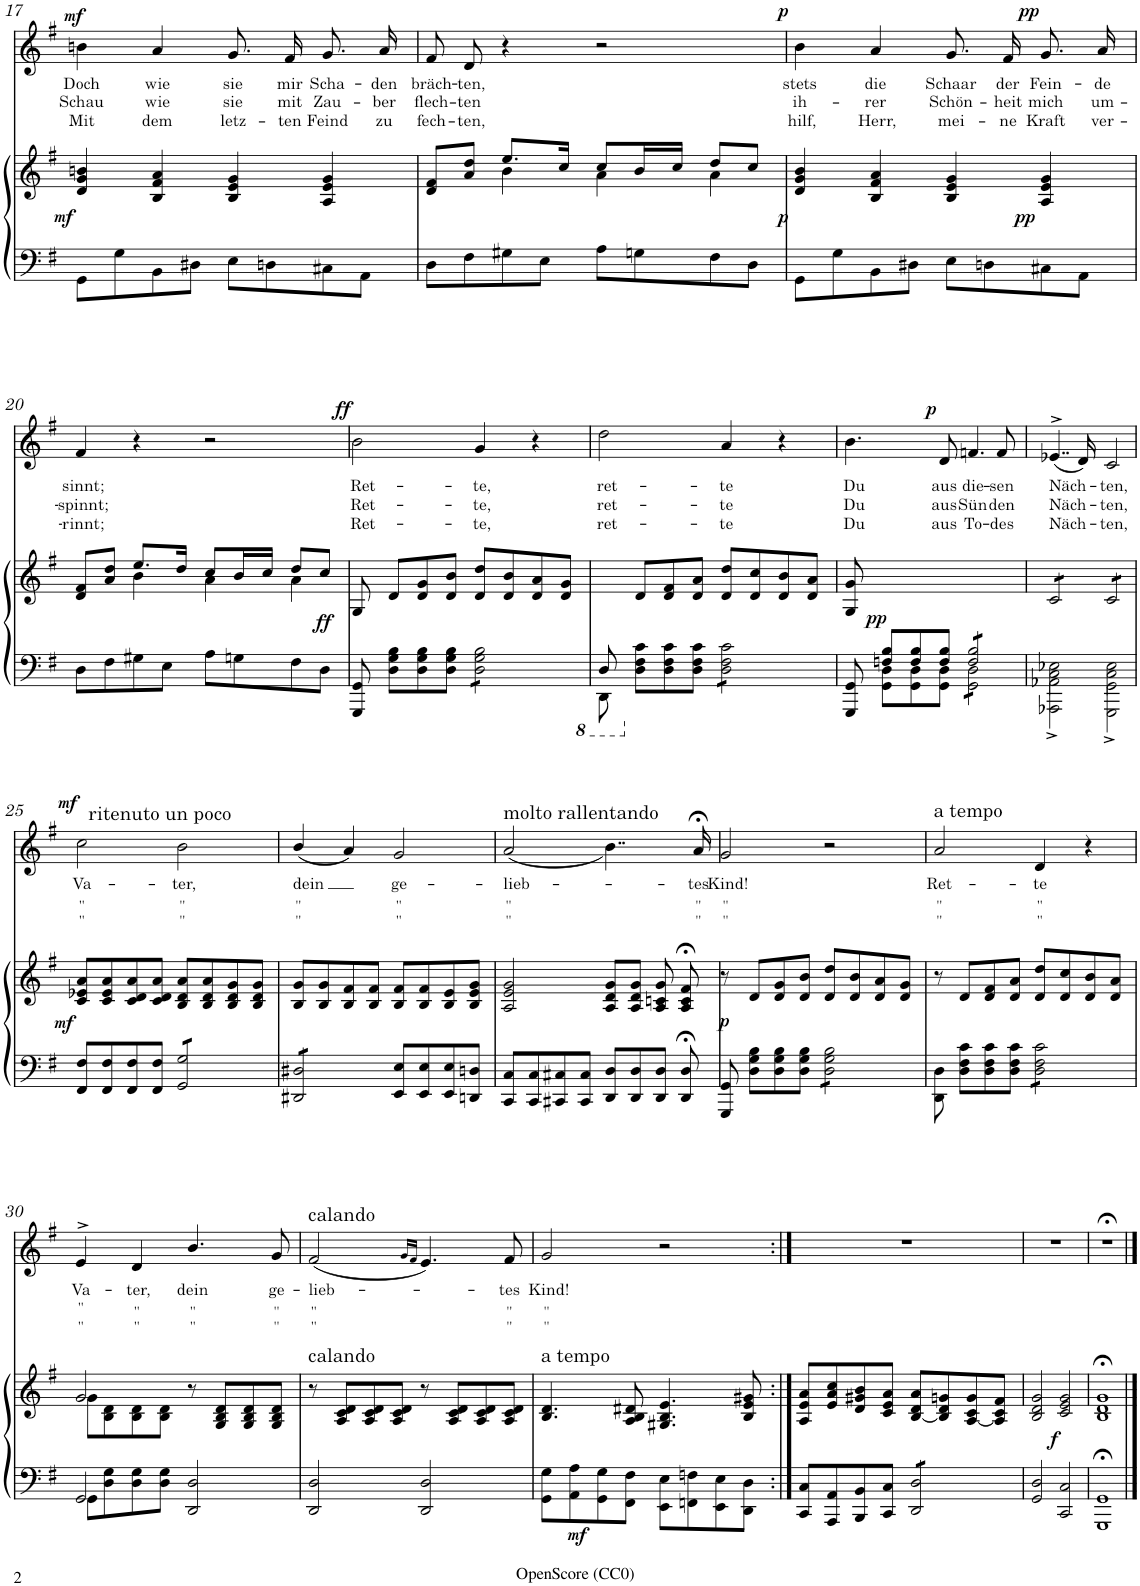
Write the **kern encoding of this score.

**kern	**kern	**dynam	**kern	**text	**text	**text	**dynam
*part2	*part2	*part2	*part1	*part1	*part1	*part1	*part1
*staff3	*staff2	*staff2/3	*staff1	*staff1	*staff1	*staff1	*staff1
*I"Pianoforte	*	*	*I"Gesang Voice	*	*	*	*
*I'Pno	*	*	*	*	*	*	*
!!LO:PB:g=z
*clefF4	*clefG2	*	*clefG2	*	*	*	*
*k[f#]	*k[f#]	*	*k[f#]	*	*	*	*
*M4/4	*M4/4	*	*M4/4	*	*	*	*
=17	=17	=17	=17	=17	=17	=17	=17
!	!	!LO:DY:b	!	!LO:LY:b	!LO:LY:b	!LO:LY:b	!LO:DY:a
8GG\L	4d/ 4g/ 4bn/	mf	4bn\	Doch	Schau	Mit	mf
8G\	.	.	.	.	.	.	.
!	!	!	!	!LO:LY:b	!LO:LY:b	!LO:LY:b	!
8BB\	4B/ 4f#/ 4a/	.	4a/	wie	wie	dem	.
8D#X\J	.	.	.	.	.	.	.
!	!	!	!	!LO:LY:b	!LO:LY:b	!LO:LY:b	!
8E\L	4B/ 4e/ 4g/	.	8.g/	sie	sie	letz-	.
8Dn\	.	.	.	.	.	.	.
!	!	!	!	!LO:LY:b	!LO:LY:b	!LO:LY:b	!
.	.	.	16f#/	mir	mit	-ten	.
!	!	!	!	!LO:LY:b	!LO:LY:b	!LO:LY:b	!
8C#X\	4A/ 4e/ 4g/	.	8.g/	Scha-	Zau-	Feind	.
8AA\J	.	.	.	.	.	.	.
!	!	!	!	!LO:LY:b	!LO:LY:b	!LO:LY:b	!
.	.	.	16a/	-den	-ber	zu	.
=18	=18	=18	=18	=18	=18	=18	=18
*	*^	*	*	*	*	*	*
!	!	!	!	!	!LO:LY:b	!LO:LY:b	!LO:LY:b	!
8D\L	8d/ 8f#/L	4ryy	.	8f#/	bräch-	flech-	fech-	.
!	!	!	!	!	!LO:LY:b	!LO:LY:b	!LO:LY:b	!
8F#\	8a/ 8dd/J	.	.	8d/	-ten,	-ten	-ten,	.
8G#X\	8.ee/L	4b\	.	4r	.	.	.	.
8E\J	.	.	.	.	.	.	.	.
.	16cc/Jk	.	.	.	.	.	.	.
8A\L	8cc/L	4a\	.	2r	.	.	.	.
8Gn\	16b/L	.	.	.	.	.	.	.
.	16cc/JJ	.	.	.	.	.	.	.
8F#\	8dd/L	4a\	.	.	.	.	.	.
8D\J	8cc/J	.	.	.	.	.	.	.
*	*v	*v	*	*	*	*	*	*
=19	=19	=19	=19	=19	=19	=19	=19
!	!	!LO:DY:b	!	!LO:LY:b	!LO:LY:b	!LO:LY:b	!LO:DY:a
8GG\L	4d/ 4g/ 4b/	p	4b\	stets	ih-	hilf,	p
8G\	.	.	.	.	.	.	.
!	!	!	!	!LO:LY:b	!LO:LY:b	!LO:LY:b	!
8BB\	4B/ 4f#/ 4a/	.	4a/	die	-rer	Herr,	.
8D#X\J	.	.	.	.	.	.	.
!	!	!	!	!LO:LY:b	!LO:LY:b	!LO:LY:b	!
8E\L	4B/ 4e/ 4g/	.	8.g/	Schaar	Schön-	mei-	.
8Dn\	.	.	.	.	.	.	.
!	!	!	!	!LO:LY:b	!LO:LY:b	!LO:LY:b	!
.	.	.	16f#/	der	-heit	-ne	.
!	!	!LO:DY:b	!	!LO:LY:b	!LO:LY:b	!LO:LY:b	!LO:DY:a
8C#X\	4A/ 4e/ 4g/	pp	8.g/	Fein-	mich	Kraft	pp
8AA\J	.	.	.	.	.	.	.
!	!	!	!	!LO:LY:b	!LO:LY:b	!LO:LY:b	!
.	.	.	16a/	-de	um-	ver-	.
!!LO:LB:g=z
=20	=20	=20	=20	=20	=20	=20	=20
*	*^	*	*	*	*	*	*
!	!	!	!	!	!LO:LY:b	!LO:LY:b	!LO:LY:b	!
8D\L	8d/ 8f#/L	4ryy	.	4f#/	sinnt;	-spinnt;	-rinnt;	.
8F#\	8a/ 8dd/J	.	.	.	.	.	.	.
8G#X\	8.ee/L	4b\	.	4r	.	.	.	.
8E\J	.	.	.	.	.	.	.	.
.	16dd/Jk	.	.	.	.	.	.	.
8A\L	8cc/L	4a\	.	2r	.	.	.	.
8Gn\	16b/L	.	.	.	.	.	.	.
.	16cc/JJ	.	.	.	.	.	.	.
8F#\	8dd/L	4a\	.	.	.	.	.	.
8D\J	8cc/J	.	.	.	.	.	.	.
*	*v	*v	*	*	*	*	*	*
=21	=21	=21	=21	=21	=21	=21	=21
!	!	!LO:DY:b	!	!LO:LY:b	!LO:LY:b	!LO:LY:b	!LO:DY:a
8GGG/ 8GG/	8G/	ff	2b\	Ret-	Ret-	Ret-	ff
8D\ 8G\ 8B\L	8d/L	.	.	.	.	.	.
8D\ 8G\ 8B\	8d/ 8g/	.	.	.	.	.	.
8D\ 8G\ 8B\J	8d/ 8b/J	.	.	.	.	.	.
!	!	!	!	!LO:LY:b	!LO:LY:b	!LO:LY:b	!
*tremolo	*	*	*	*	*	*	*
8D\ 8G\ 8B\L	8d/ 8dd/L	.	4g/	-te,	-te,	-te,	.
8D\ 8G\ 8B\	8d/ 8b/	.	.	.	.	.	.
8D\ 8G\ 8B\	8d/ 8a/	.	4r	.	.	.	.
8D\ 8G\ 8B\J	8d/ 8g/J	.	.	.	.	.	.
*Xtremolo	*	*	*	*	*	*	*
=22	=22	=22	=22	=22	=22	=22	=22
*^	*	*	*	*	*	*	*
*8ba	*	*	*	*	*	*	*	*
!	!	!	!	!	!LO:LY:b	!LO:LY:b	!LO:LY:b	!
8D/	8DDD\	8ryy	.	2dd\	ret-	ret-	ret-	.
*X8ba	*	*	*	*	*	*	*	*
2..ryy	8D\ 8F#\ 8c\L	8d/L	.	.	.	.	.	.
.	8D\ 8F#\ 8c\	8d/ 8f#/	.	.	.	.	.	.
.	8D\ 8F#\ 8c\J	8d/ 8a/J	.	.	.	.	.	.
!	!	!	!	!	!LO:LY:b	!LO:LY:b	!LO:LY:b	!
*tremolo	*	*	*	*	*	*	*	*
.	8D\ 8F#\ 8c\L	8d/ 8dd/L	.	4a/	-te	-te	-te	.
.	8D\ 8F#\ 8c\	8d/ 8cc/	.	.	.	.	.	.
.	8D\ 8F#\ 8c\	8d/ 8b/	.	4r	.	.	.	.
.	8D\ 8F#\ 8c\J	8d/ 8a/J	.	.	.	.	.	.
*Xtremolo	*	*	*	*	*	*	*	*
=23	=23	=23	=23	=23	=23	=23	=23	=23
!	!	!	!	!	!LO:LY:b	!LO:LY:b	!LO:LY:b	!
8ryy	8GGG/ 8GG/	8G/ 8g/	.	4.b\	Du	Du	Du	.
!	!	!	!LO:DY:b	!	!	!	!	!
8Fn/ 8B/L	8GG\ 8D\L	2..ryy	pp	.	.	.	.	.
8F/ 8B/	8GG\ 8D\	.	.	.	.	.	.	.
!	!	!	!	!	!LO:LY:b	!LO:LY:b	!LO:LY:b	!LO:DY:a
8F/ 8B/J	8GG\ 8D\J	.	.	8d/	aus	aus	aus	p
!	!	!	!	!	!LO:LY:b	!LO:LY:b	!LO:LY:b	!
*tremolo	*	*	*	*	*	*	*	*
8F/ 8B/L	8GG\ 8D\L	.	.	4.fn/	die-	Sün-	To-	.
8F/ 8B/	8GG\ 8D\	.	.	.	.	.	.	.
8F/ 8B/	8GG\ 8D\	.	.	.	.	.	.	.
!	!	!	!	!	!LO:LY:b	!LO:LY:b	!LO:LY:b	!
8F/ 8B/J	8GG\ 8D\J	.	.	8f/	-sen	-den	-des	.
=24	=24	=24	=24	=24	=24	=24	=24	=24
!	!	!	!	!	!LO:LY:b	!LO:LY:b	!LO:LY:b	!
*	*	*tremolo	*	*	*	*	*	*
8C\ 8E-X\L	8AAA-X\^< 8AA-X\^<L	8c/L	.	(4..e-X^>/	Näch-	Näch-	Näch-	.
8C\ 8E-X\	8AAA-X\^< 8AA-X\^<	8c/	.	.	.	.	.	.
8C\ 8E-X\	8AAA-X\^< 8AA-X\^<	8c/	.	.	.	.	.	.
8C\ 8E-X\J	8AAA-X\^< 8AA-X\^<J	8c/J	.	.	.	.	.	.
.	.	.	.	16d/)	.	.	.	.
!	!	!	!	!	!LO:LY:b	!LO:LY:b	!LO:LY:b	!
8C\ 8E-\L	8GGG\^< 8GG\^<L	8c/L	.	2c/	-ten,	-ten,	-ten,	.
8C\ 8E-\	8GGG\^< 8GG\^<	8c/	.	.	.	.	.	.
8C\ 8E-\	8GGG\^< 8GG\^<	8c/	.	.	.	.	.	.
8C\ 8E-\J	8GGG\^< 8GG\^<J	8c/J	.	.	.	.	.	.
*	*	*Xtremolo	*	*	*	*	*	*
*Xtremolo	*	*	*	*	*	*	*	*
!!LO:LB:g=z
=25	=25	=25	=25	=25	=25	=25	=25	=25
!	!	!	!	!LO:TX:a:t=ritenuto un poco	!	!	!	!
!	!	!	!LO:DY:b	!	!LO:LY:b	!LO:LY:b	!LO:LY:b	!LO:DY:a
*v	*v	*	*	*	*	*	*	*
8FF#/ 8F#/L	8c/ 8e-X/ 8a/L	mf	2cc\	Va-	"	"	mf
8FF#/ 8F#/	8c/ 8e-/ 8a/	.	.	.	.	.	.
8FF#/ 8F#/	8c/ 8d/ 8a/	.	.	.	.	.	.
8FF#/ 8F#/J	8c/ 8d/ 8a/J	.	.	.	.	.	.
!	!	!	!	!LO:LY:b	!LO:LY:b	!LO:LY:b	!
*tremolo	*	*	*	*	*	*	*
8GG/ 8G/L	8B/ 8d/ 8a/L	.	2b\	-ter,	"	"	.
8GG/ 8G/	8B/ 8d/ 8a/	.	.	.	.	.	.
8GG/ 8G/	8B/ 8d/ 8g/	.	.	.	.	.	.
8GG/ 8G/J	8B/ 8d/ 8g/J	.	.	.	.	.	.
=26	=26	=26	=26	=26	=26	=26	=26
!	!	!	!	!LO:LY:b	!LO:LY:b	!LO:LY:b	!
8DD#X/ 8D#X/L	8B/ 8g/L	.	(4b/	dein	"	"	.
8DD#X/ 8D#X/	8B/ 8g/	.	.	.	.	.	.
8DD#X/ 8D#X/	8B/ 8f#/	.	4a/)	.	.	.	.
8DD#X/ 8D#X/J	8B/ 8f#/J	.	.	.	.	.	.
*Xtremolo	*	*	*	*	*	*	*
!	!	!	!	!LO:LY:b	!LO:LY:b	!LO:LY:b	!
8EE/ 8E/L	8B/ 8f#/L	.	2g/	ge-	"	"	.
8EE/ 8E/	8B/ 8f#/	.	.	.	.	.	.
8EE/ 8E/	8B/ 8e/	.	.	.	.	.	.
8DDn/ 8Dn/J	8B/ 8e/ 8g/J	.	.	.	.	.	.
=27	=27	=27	=27	=27	=27	=27	=27
!	!	!	!LO:TX:a:t=molto rallentando	!	!	!	!
!	!	!	!	!LO:LY:b	!LO:LY:b	!LO:LY:b	!
8CC/ 8C/L	2A/ 2e/ 2g/	.	(<2a/	-lieb-	"	"	.
8CC/ 8C/	.	.	.	.	.	.	.
8CC#X/ 8C#X/	.	.	.	.	.	.	.
8CC#/ 8C#/J	.	.	.	.	.	.	.
8DD/ 8D/L	8A/ 8d/ 8g/L	.	4..b\)	.	.	.	.
8DD/ 8D/	8A/ 8d/ 8g/J	.	.	.	.	.	.
8DD/ 8D/J	8A/;< 8cn/;< 8g/;<	.	.	.	.	.	.
8DD/;< 8D/;<	8A/;< 8c/;< 8f#/;<	.	.	.	.	.	.
!	!	!	!	!LO:LY:b	!LO:LY:b	!LO:LY:b	!
.	.	.	16a;</	-tes	"	"	.
=28	=28	=28	=28	=28	=28	=28	=28
!	!	!LO:DY:b	!	!LO:LY:b	!LO:LY:b	!LO:LY:b	!
8GGG/ 8GG/	8r	p	2g/	Kind!	"	"	.
8D\ 8G\ 8B\L	8d/L	.	.	.	.	.	.
8D\ 8G\ 8B\	8d/ 8g/	.	.	.	.	.	.
8D\ 8G\ 8B\J	8d/ 8b/J	.	.	.	.	.	.
*tremolo	*	*	*	*	*	*	*
8D\ 8G\ 8B\L	8d/ 8dd/L	.	2r	.	.	.	.
8D\ 8G\ 8B\	8d/ 8b/	.	.	.	.	.	.
8D\ 8G\ 8B\	8d/ 8a/	.	.	.	.	.	.
8D\ 8G\ 8B\J	8d/ 8g/J	.	.	.	.	.	.
*Xtremolo	*	*	*	*	*	*	*
=29	=29	=29	=29	=29	=29	=29	=29
!	!	!	!LO:TX:a:t=a tempo	!	!	!	!
!	!	!	!	!LO:LY:b	!LO:LY:b	!LO:LY:b	!
8DD\ 8D\	8r	.	2a/	Ret-	"	"	.
8D\ 8F#\ 8c\L	8d/L	.	.	.	.	.	.
8D\ 8F#\ 8c\	8d/ 8f#/	.	.	.	.	.	.
8D\ 8F#\ 8c\J	8d/ 8a/J	.	.	.	.	.	.
!	!	!	!	!LO:LY:b	!LO:LY:b	!LO:LY:b	!
*tremolo	*	*	*	*	*	*	*
8D\ 8F#\ 8c\L	8d/ 8dd/L	.	4d/	-te	"	"	.
8D\ 8F#\ 8c\	8d/ 8cc/	.	.	.	.	.	.
8D\ 8F#\ 8c\	8d/ 8b/	.	4r	.	.	.	.
8D\ 8F#\ 8c\J	8d/ 8a/J	.	.	.	.	.	.
*Xtremolo	*	*	*	*	*	*	*
!!LO:LB:g=z
=30	=30	=30	=30	=30	=30	=30	=30
*^	*^	*	*	*	*	*	*
!	!	!	!	!	!	!LO:LY:b	!LO:LY:b	!LO:LY:b	!
2GG/	8GG\L	2g/	8g\L	.	4e^>/	Va-	"	"	.
.	8D\ 8G\	.	8B\ 8d\	.	.	.	.	.	.
!	!	!	!	!	!	!LO:LY:b	!LO:LY:b	!LO:LY:b	!
.	8D\ 8G\	.	8B\ 8d\	.	4d/	-ter,	"	"	.
.	8D\ 8G\J	.	8B\ 8d\J	.	.	.	.	.	.
!	!	!	!	!	!	!LO:LY:b	!LO:LY:b	!LO:LY:b	!
2DD/ 2D/	2ryy	8r	2ryy	.	4.b/	dein	"	"	.
.	.	8G/ 8B/ 8d/L	.	.	.	.	.	.	.
.	.	8G/ 8B/ 8d/	.	.	.	.	.	.	.
!	!	!	!	!	!	!LO:LY:b	!LO:LY:b	!LO:LY:b	!
.	.	8G/ 8B/ 8d/J	.	.	8g/	ge-	"	"	.
*v	*v	*	*	*	*	*	*	*	*
*	*v	*v	*	*	*	*	*	*
=31	=31	=31	=31	=31	=31	=31	=31
!	!	!	!LO:TX:a:t=calando	!	!	!	!
!	!LO:TX:a:t=calando	!	!	!	!	!	!
!	!	!	!	!LO:LY:b	!LO:LY:b	!LO:LY:b	!
2DD/ 2D/	8r	.	(2f#/	-lieb-	"	"	.
.	8A/ 8c/ 8d/L	.	.	.	.	.	.
.	8A/ 8c/ 8d/	.	.	.	.	.	.
.	8A/ 8c/ 8d/J	.	.	.	.	.	.
.	.	.	16qg/LL	.	.	.	.
.	.	.	16qf#/JJ	.	.	.	.
2DD/ 2D/	8r	.	4.e/)	.	.	.	.
.	8A/ 8c/ 8d/L	.	.	.	.	.	.
.	8A/ 8c/ 8d/	.	.	.	.	.	.
!	!	!	!	!LO:LY:b	!LO:LY:b	!LO:LY:b	!
.	8A/ 8c/ 8d/J	.	8f#/	-tes	"	"	.
=32	=32	=32	=32	=32	=32	=32	=32
!	!LO:TX:a:t=a tempo	!	!	!	!	!	!
!	!	!	!	!LO:LY:b	!LO:LY:b	!LO:LY:b	!
8GG\ 8G\L	4.B/ 4.d/	.	2g/	Kind!	"	"	.
!	!	!LO:DY:b=2	!	!	!	!	!
8AA\ 8A\	.	mf	.	.	.	.	.
8GG\ 8G\	.	.	.	.	.	.	.
8FF#\ 8F#\J	8A/ 8B/ 8d#X/	.	.	.	.	.	.
8EE\ 8E\L	4.G#X/ 4.B/ 4.e/	.	2r	.	.	.	.
8FFn\ 8Fn\	.	.	.	.	.	.	.
8EE\ 8E\	.	.	.	.	.	.	.
8DD\ 8D\J	8B/ 8e/ 8g#X/	.	.	.	.	.	.
=33:|!	=33:|!	=33:|!	=33:|!	=33:|!	=33:|!	=33:|!	=33:|!
8CC/ 8C/L	8A/ 8e/ 8a/L	.	1r	.	.	.	.
8AAA/ 8AA/	8e/ 8a/ 8cc/	.	.	.	.	.	.
8BBB/ 8BB/	8d/ 8g#X/ 8b/	.	.	.	.	.	.
8CC/ 8C/J	8c/ 8e/ 8a/J	.	.	.	.	.	.
*tremolo	*	*	*	*	*	*	*
8DD/ 8D/L	[8B/ 8d/ 8a/L	.	.	.	.	.	.
8DD/ 8D/	8B/] 8d/ 8gn/	.	.	.	.	.	.
8DD/ 8D/	[8A/ 8c/ 8g/	.	.	.	.	.	.
8DD/ 8D/J	8A/] 8c/ 8f#/J	.	.	.	.	.	.
*Xtremolo	*	*	*	*	*	*	*
=34	=34	=34	=34	=34	=34	=34	=34
2GG/ 2D/	2B/ 2d/ 2g/	.	1r	.	.	.	.
!	!	!LO:DY:b	!	!	!	!	!
2CC/ 2C/	2c/ 2e/ 2g/	f	.	.	.	.	.
=35	=35	=35	=35	=35	=35	=35	=35
1GGG;< 1GG;<	1B;< 1d;< 1g;<	.	1r;<	.	.	.	.
==	==	==	==	==	==	==	==
*-	*-	*-	*-	*-	*-	*-	*-
